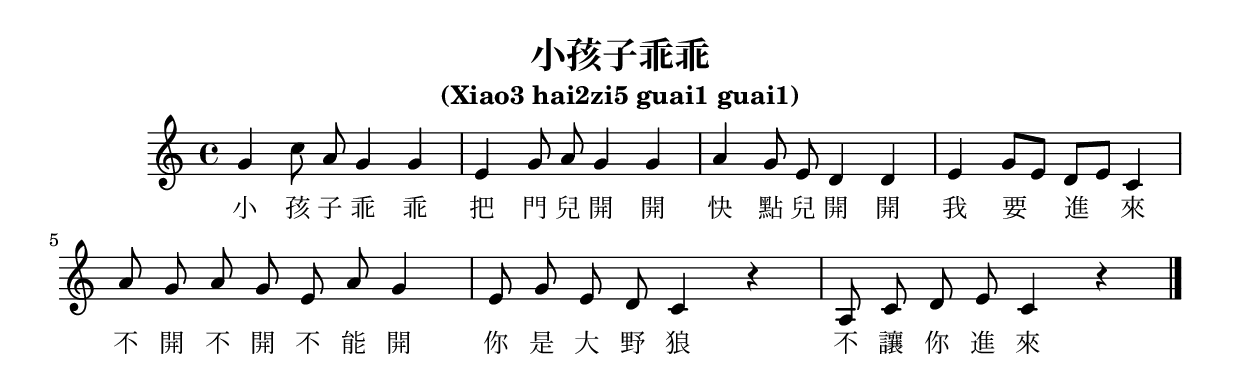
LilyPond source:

%% xiao-haizi-guai-guai.ly
%%
%% (xiao3: small,
%%  hai2zi5: child,
%%  guai1-guai1: well-behaved)

\version "2.7.39"

\header {
  title = "小孩子乖乖"
  subtitle = "(Xiao3 hai2zi5 guai1 guai1)"
}

<<
  \relative c'' {
    %% Beams are melismata, no autobeams.
    \set Staff.autoBeaming = ##f

    | g4 c8 a g4 g
    | e4 g8 a g4 g
    | a4 g8 e d4 d
    | e4 g8[ e] d[ e] c4
    
    | a'8 g a g e a g4
    | e8 g e d c4 r
    | a8 c d e c4 r \bar "|."
  }
  \addlyrics {
    小 孩 子 乖 乖
    把 門 兒 開 開
    快 點 兒 開 開
    我 要 進 來
    
    不 開 不 開 不 能 開
    你 是 大 野 狼
    不 讓 你 進 來
  }
>>

%%% Local Variables:
%%% coding: utf-8
%%% End:
